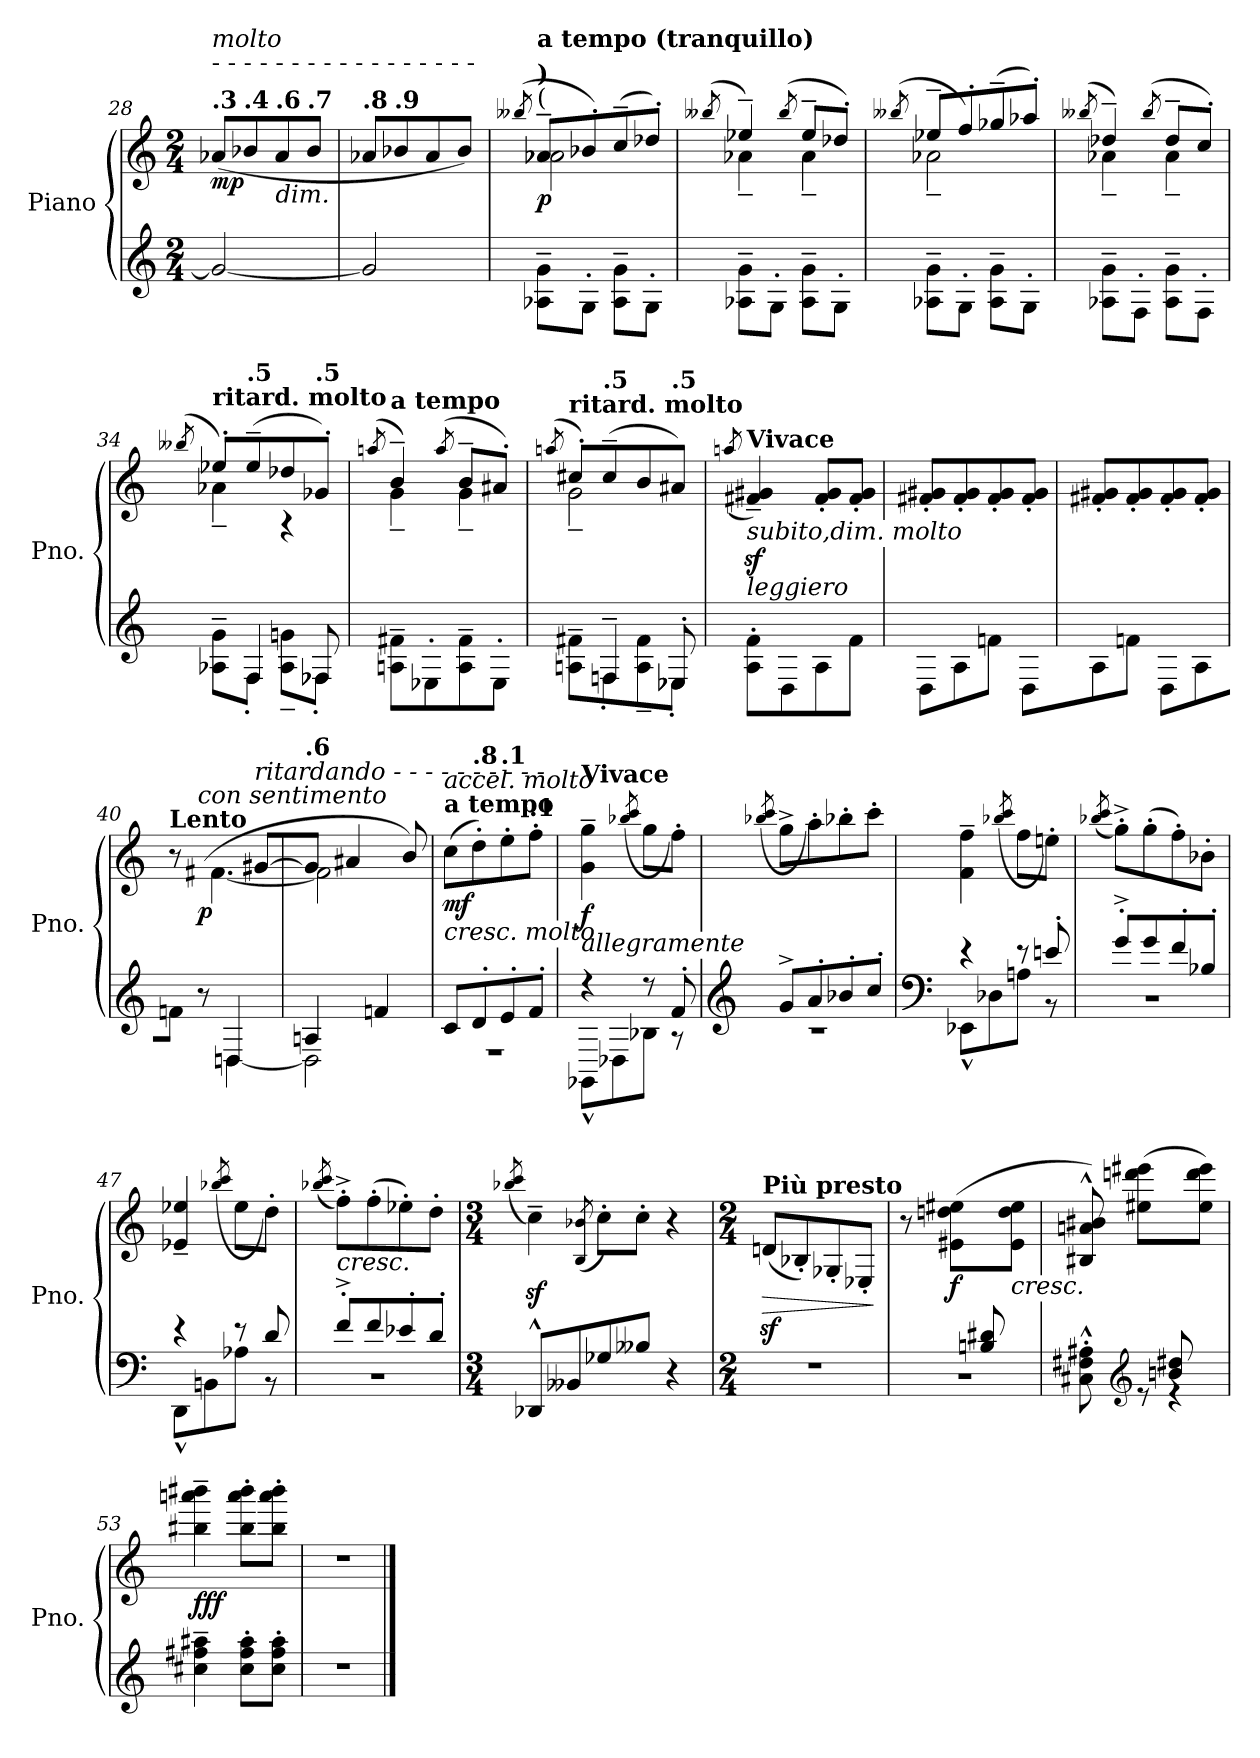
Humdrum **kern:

**kern	**kern	**dynam
*part1	*part1	*part1
*staff2	*staff1	*staff1/2
*I"Piano	*	*
*I'Pno.	*	*
*clefG2	*clefG2	*
*k[]	*k[]	*
*M2/4	*M2/4	*
*MM91	*MM91	*
=28	=28	=28
!	!LO:TX:a:B:t=.3	!
!	!LO:TX:a:t=-  -  -  -  -  -  -  -  -  -  -  -  -  -  -  -  -	!
!	!LO:TX:a:i:t=molto	!
!	!	!LO:DY:b
2g/_	(>8a-X/L	mp
*	*MM84	*
!	!LO:TX:a:B:t=.4	!
.	8b-X/	.
*	*MM77	*
!	!LO:TX:a:B:t=.6	!
!	!LO:TX:b:i:t=dim.	!
.	8a-/	.
*	*MM70	*
!	!LO:TX:a:B:t=.7	!
.	8b-/J	.
=29	=29	=29
*	*MM63	*
!	!LO:TX:a:B:t=.8	!
2g/]	8a-X/L	.
*	*MM56	*
!	!LO:TX:a:B:t=.9	!
.	8b-X/	.
*	*MM50	*
.	8a-/	.
.	8b-/J)	.
!!LO:LB:g=z
=30	=30	=30
*	*MM100	*
.	(>8qbb--X/	.
*	*^	*
!	!LO:TX:a:B:t=a tempo (tranquillo)	!	!
!	!LO:TX:a:t=(	!	!
!	!LO:TX:a:B:t=)	!	!
!	!	!	!LO:DY:b
8A-X\~ 8g\~L	8a-X~/L	2a-\	p
8G'\J	8b-X'/)	.	.
8A-\~ 8g\~L	(>8cc~/	.	.
8G'\J	8dd-X'/J)	.	.
=31	=31	=31	=31
.	(>8qbb--X/	.	.
8A-X\~ 8g\~L	4ee-X~/)	4a-X~\	.
8G'\J	.	.	.
.	(>8qbb--/	.	.
8A-\~ 8g\~L	8ee-~/L	4a-~\	.
8G'\J	8dd-X'/J)	.	.
=32	=32	=32	=32
.	(>8qbb--X/	.	.
8A-X\~ 8g\~L	8ee-X~/L	2a-X~\	.
8G'\J	8ff'/)	.	.
8A-\~ 8g\~L	(>8gg-X~/	.	.
8G'\J	8aa-X'/J)	.	.
=33	=33	=33	=33
.	(>8qbb--X/	.	.
8A-X\~ 8g\~L	4dd-X~/)	4a-X~\	.
8F'\J	.	.	.
.	(>8qbb--/	.	.
8A-\~ 8g\~L	8dd-~/L	4a-~\	.
8F'\J	8cc'/J)	.	.
=34	=34	=34	=34
*	*MM100	*	*
.	(>8qbb--X/	.	.
*^	*	*	*
!	!	!LO:TX:a:B:t=ritard. molto	!	!
8ryy	8A-X\~ 8g\~L	8ee-X'/L)	4a-X~\	.
*	*	*MM87	*	*
!	!	!LO:TX:a:B:t=.5	!	!
4F/	8F'\J	(>8ee-~/	.	.
*	*	*MM75	*	*
.	8A-\~ 8gn\~L	8dd-X/	4r	.
*	*	*MM62	*	*
!	!	!LO:TX:a:B:t=.5	!	!
8F-X/	8F-'\J	8g-X'/J)	.	.
*v	*v	*	*	*
=35	=35	=35	=35
.	(>8qaan/	.	.
!	!LO:TX:a:B:t=a tempo	!	!
8An\~ 8f#X\~L	4b~/)	4g~\	.
8E-X'\	.	.	.
.	(>8qaa/	.	.
8A\~ 8f#\~	8b~/L	4g~\	.
8E-'\J	8a#X'/J)	.	.
!!LO:LB:g=z	!!
=36	=36	=36	=36
*	*MM100	*	*
.	(>8qaan/	.	.
*^	*	*	*
!	!	!LO:TX:a:B:t=ritard. molto	!	!
8ryy	8An\~ 8f#X\~L	8cc#X'/L)	2g~\	.
*	*	*MM87	*	*
!	!	!LO:TX:a:B:t=.5	!	!
4Fn~/	8F'\	(>8cc#~/	.	.
*	*	*MM75	*	*
.	8A\~ 8f#\~	8b/	.	.
*	*	*MM62	*	*
!	!	!LO:TX:a:B:t=.5	!	!
8E-X'/	8E-'\J	8a#X/J)	.	.
*v	*v	*	*	*
*	*v	*v	*
=37	=37	=37
*	*MM144	*
.	(>8qaan/	.
!	!LO:TX:a:B:t=Vivace	!
!	!LO:TX:b:i:t=subito,dim. molto	!
!LO:TX:a:i:t=leggiero	!	!
8A\' 8f\'L	4f#X/z<~ 4g#X/z<~)	.
8D\	.	.
8A\	8f#/' 8g#/'L	.
8f\J	8f#/' 8g#/'J	.
=38	=38	=38
8D\L	8f#X/' 8g#X/'L	.
8A\	8f#/' 8g#/'	.
8fn\J	8f#/' 8g#/'	.
8D\L	8f#/' 8g#/'J	.
=39	=39	=39
8A\	8f#X/' 8g#X/'L	.
8fn\J	8f#/' 8g#/'	.
8D\L	8f#/' 8g#/'	.
8A\	8f#/' 8g#/'J	.
=40	=40	=40
*	*MM72	*
*^	*^	*
!	!	!LO:TX:a:B:t=Lento	!	!
8fn\J	4ryy	8r	8ryy	.
!	!	!LO:TX:a:i:t=con sentimento	!	!
!	!	!	!	!LO:DY:b
8r	.	(>4f#X/yy	[4.f#\	p
4Dn/	[4D\	.	.	.
*	*	*MM72	*	*
!	!	!LO:TX:a:i:t=ritardando - - - - - - - - - -	!	!
.	.	[8g#X/L	.	.
=41	=41	=41	=41	=41
*	*	*MM68	*	*
!	!	!LO:TX:a:B:t=.6	!	!
4An/	2D\]	8g#/J]	2f#\]	.
*	*	*MM61	*	*
.	.	4a#X/	.	.
*	*	*MM50	*	*
4fn/	.	.	.	.
*	*	*MM36	*	*
.	.	8b/)	.	.
*	*	*v	*v	*
!!LO:LB:g=z
=42	=42	=42	=42
*	*	*MM72	*
!	!	!LO:TX:a:B:t=a tempo	!
!	!	!LO:TX:a:i:t=accel. molto	!
!	!	!LO:TX:b:i:t=cresc. molto	!
!	!	!	!LO:DY:b
8c/L	2r	(>8cc\L	mf
*	*	*MM78	*
!	!	!LO:TX:a:B:t=.8	!
8d'/	.	8dd'\)	.
*	*	*MM94	*
!	!	!LO:TX:a:B:t=.1	!
8e'/	.	8ee'\	.
*	*	*MM116	*
!	!	!LO:TX:a:B:t=.1	!
8f'/J	.	8ff'\J	.
=43	=43	=43	=43
*	*	*MM144	*
!	!	!LO:TX:a:B:t=Vivace	!
!	!	!LO:TX:b:i:t=allegramente	!
!	!	!	!LO:DY:b
4r	8GG-X^^\L	4g\~ 4gg\~	f
.	8D-X\	.	.
.	.	(>8qbb-X/ 8qccc/	.
8r	8B-X\J	8gg\L	.
8f'/	8r	8ff'\J)	.
=44	=44	=44	=44
*clefG2	*	*	*
.	.	(>8qbb-X/ 8qccc/	.
8g^/L	2r	8gg^\L	.
8a'/	.	8aa'\)	.
8b-X'/	.	8bb-X'\	.
8cc'/J	.	8ccc'\J	.
=45	=45	=45	=45
*clefF4	*	*	*
4r	8EE-X^^\L	4f\~ 4ff\~	.
.	8D-X\	.	.
.	.	(>8qbb-X/ 8qccc/	.
8r	8An\J	8ff\L	.
8en'/	8r	8een'\J)	.
=46	=46	=46	=46
.	.	(>8qbb-X/ 8qccc/	.
8g^'/L	2r	8gg^'\L)	.
8g/	.	(>8gg'\	.
8f'/	.	8ff'\)	.
8B-X'/J	.	8b-X'\J	.
=47	=47	=47	=47
4r	8DD^^\L	4e-X/~ 4ee-X/~	.
.	8BBn\	.	.
.	.	(>8qbb-X/ 8qccc/	.
8r	8A-X\J	8ee-\L	.
8d/	8r	8dd'\J)	.
!!LO:LB:g=z
=48	=48	=48	=48
.	.	(>8qbb-X/ 8qccc/	.
!	!	!LO:TX:b:i:t=cresc.	!
8f'^/L	2r	8ff^'\L)	.
8f/	.	(>8ff'\	.
8e-X'/	.	8ee-X'\)	.
8d'/J	.	8dd'\J	.
*v	*v	*	*
=49	=49	=49
*M3/4	*M3/4	*
.	(>8qbb-X/ 8qccc/	.
8DD-X^^/L	4ccz<~\)	.
8BB--X/	.	.
.	(>8qB/ 8qb-X/	.
8G-X/	8cc'\L)	.
8B--X/J	8cc'\J	.
4r	4r	.
=50	=50	=50
*M2/4	*M2/4	*
*	*MM168	*
!	!LO:TX:a:B:t=Più presto	!
!	!	!LO:HP:b
2r	(<8dnz</L	>
.	8B-X'/)	.
.	8G-X'/	.
.	8E-X'/J	.
.	.	]
=51	=51	=51
*^	*	*
4ryy	2r	8r	.
!	!	!	!LO:DY:b
.	.	(>8e#X\ 8ddn\ 8ee#X\L	f
8Bn/ 8d#X/	.	8ryy	.
!	!	!LO:TX:b:i:t=cresc.	!
8ryy	.	8e#\ 8dd\ 8ee#\J	.
=52	=52	=52	=52
4ryy	8C#X\^^' 8F#X\^^' 8A#X\^^'	8B#X/^^ 8an/^^ 8b#X/^^)	.
*clefG2	*	*	*
.	8re	(>8ee#X\ 8dddn\ 8eee#X\L	.
8bn/ 8dd#X/	4re	8ryy	.
8ryy	.	8ee#\ 8ddd\ 8eee#\J)	.
*v	*v	*	*
=53	=53	=53
!	!	!LO:DY:b
4cc#X\~ 4ff#X\~ 4aa#X\~	4bb#X\~ 4aaan\~ 4bbb#X\~	fff
8cc#\' 8ff#\' 8aa#\'L	8bb#\' 8aaa\' 8bbb#\'L	.
8cc#\' 8ff#\' 8aa#\'J	8bb#\' 8aaa\' 8bbb#\'J	.
=54	=54	=54
2r	2r	.
==	==	==
*-	*-	*-
